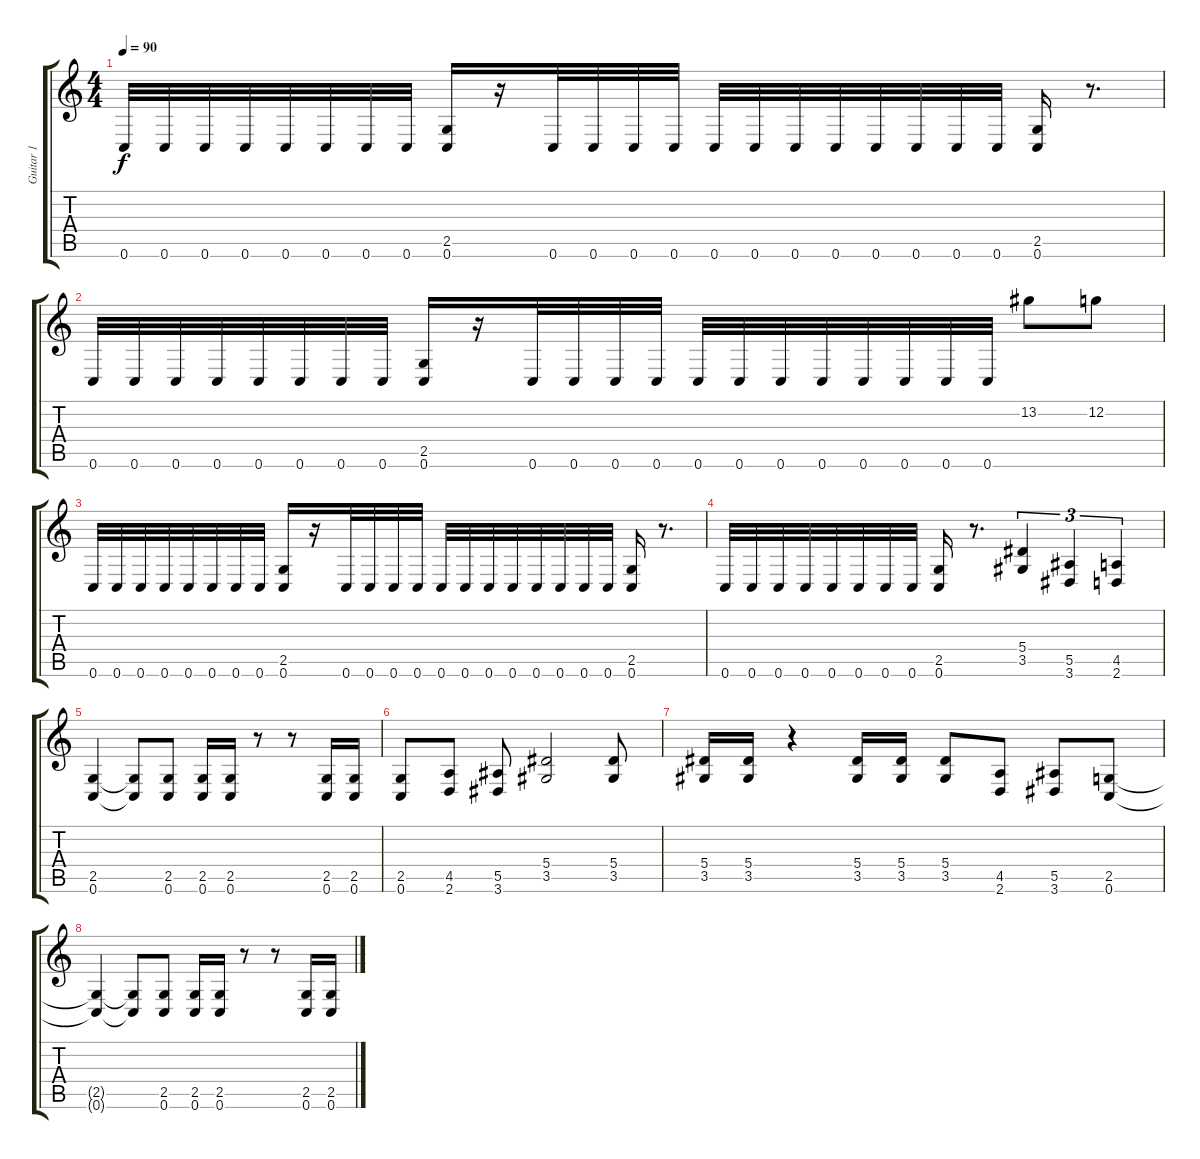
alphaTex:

\track ("Guitar 1" "Guitar 1") {instrument distortionguitar}
\staff {score tabs}
\tuning (C4 G3 Eb3 Bb2 F2 C2) {hide}
\ts (4 4)
\tempo 90
\clef g2
\ks c
0.6.32{dy f} 0.6.32 0.6.32 0.6.32 0.6.32 0.6.32 0.6.32 0.6.32 (2.5 0.6).16 r.16 0.6.32 0.6.32 0.6.32 0.6.32 0.6.32 0.6.32 0.6.32 0.6.32 0.6.32 0.6.32 0.6.32 0.6.32 (2.5 0.6).16 r.8{d} |
0.6.32 0.6.32 0.6.32 0.6.32 0.6.32 0.6.32 0.6.32 0.6.32 (2.5 0.6).16 r.16 0.6.32 0.6.32 0.6.32 0.6.32 0.6.32 0.6.32 0.6.32 0.6.32 0.6.32 0.6.32 0.6.32 0.6.32 13.2.8 12.2.8 |
0.6.32 0.6.32 0.6.32 0.6.32 0.6.32 0.6.32 0.6.32 0.6.32 (2.5 0.6).16 r.16 0.6.32 0.6.32 0.6.32 0.6.32 0.6.32 0.6.32 0.6.32 0.6.32 0.6.32 0.6.32 0.6.32 0.6.32 (2.5 0.6).16 r.8{d} |
0.6.32 0.6.32 0.6.32 0.6.32 0.6.32 0.6.32 0.6.32 0.6.32 (2.5 0.6).16 r.8{d} (5.4 3.5).4{tu (3 2)} (5.5 3.6).4{tu (3 2)} (4.5 2.6).4{tu (3 2)} |
(2.5 0.6).4 (2.5{t} 0.6{t}).8 (2.5 0.6).8 (2.5 0.6).16 (2.5 0.6).16 r.8 r.8 (2.5 0.6).16 (2.5 0.6).16 |
(2.5 0.6).8 (4.5 2.6).8 (5.5 3.6).8 (5.4 3.5).2 (5.4 3.5).8 |
(5.4 3.5).16 (5.4 3.5).16 r.4 (5.4 3.5).16 (5.4 3.5).16 (5.4 3.5).8 (4.5 2.6).8 (5.5 3.6).8 (2.5 0.6).8 |
(2.5{t} 0.6{t}).4 (2.5{t} 0.6{t}).8 (2.5 0.6).8 (2.5 0.6).16 (2.5 0.6).16 r.8 r.8 (2.5 0.6).16 (2.5 0.6).16
